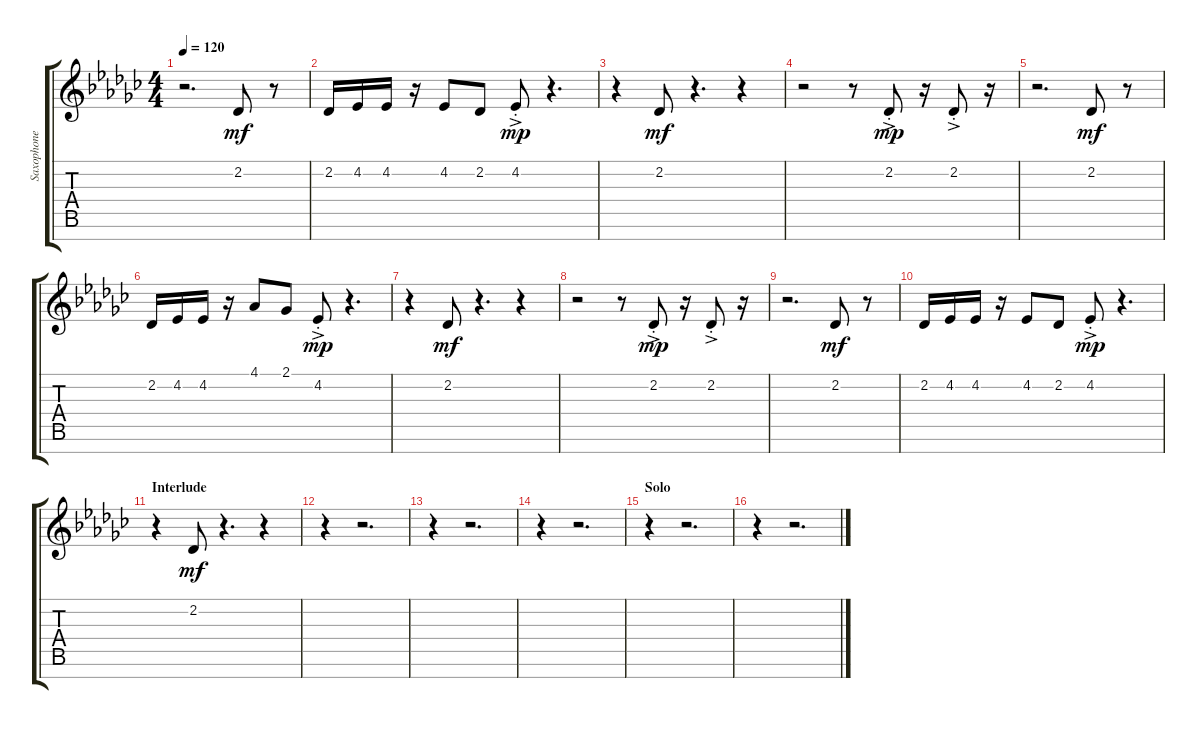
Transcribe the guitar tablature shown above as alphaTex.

\track ("Saxophone : Tenor in Bb" "Saxophone ") {instrument tenorsax}
\staff {score tabs}
\tuning (E4 B3 G3 D3 A2 E2 B1) {hide}
\ts (4 4)
\tempo 120
\clef g2
\ks ebminor
r.2{d dy mp} 2.2.8{dy mf} r.8 |
2.2.16 4.2.16 4.2.16 r.16 4.2.8 2.2.8 4.2{ac st}.8{dy mp} r.4{d} |
r.4 2.2.8{dy mf} r.4{d} r.4 |
r.2 r.8 2.2{ac st}.8{dy mp} r.16 2.2{ac st}.8 r.16 |
r.2{d} 2.2.8{dy mf} r.8 |
2.2.16 4.2.16 4.2.16 r.16 4.1.8 2.1.8 4.2{ac st}.8{dy mp} r.4{d} |
r.4 2.2.8{dy mf} r.4{d} r.4 |
r.2 r.8 2.2{ac st}.8{dy mp} r.16 2.2{ac st}.8 r.16 |
r.2{d} 2.2.8{dy mf} r.8 |
2.2.16 4.2.16 4.2.16 r.16 4.2.8 2.2.8 4.2{ac st}.8{dy mp} r.4{d} |
\section ("" "Interlude")
r.4 2.2.8{dy mf} r.4{d} r.4 |
r.4 r.2{d} |
r.4 r.2{d} |
r.4 r.2{d} |
\section ("" "Solo")
r.4 r.2{d} |
r.4 r.2{d}
